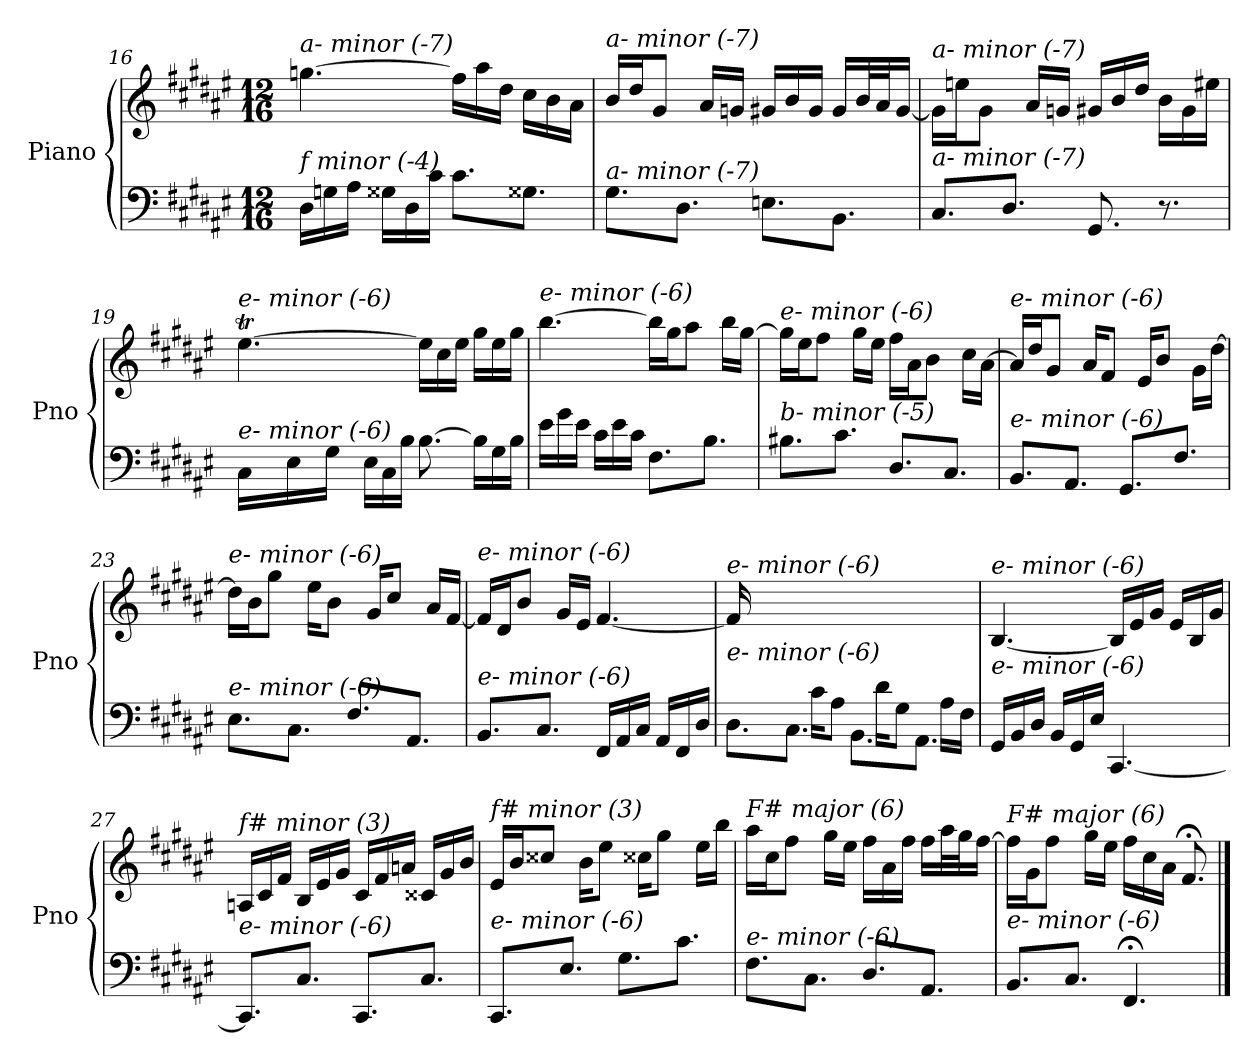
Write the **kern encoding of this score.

**kern	**kern
*part1	*part1
*staff2	*staff1
*I"Piano	*
*I'Pno	*
!!LO:LB:g=z
*clefF4	*clefG2
*k[f#c#g#d#a#e#]	*k[f#c#g#d#a#e#]
*F#:	*F#:
*M12/16	*M12/16
=16	=16
!	!LO:TX:i:t=a- minor (-7)
!LO:TX:i:t=f minor (-4)	!
16D#\LL	[4.ggni\
16Gni\	.
16A#\JJ	.
16G##i\LL	.
16D#\	.
16c#\JJ	.
8.c#\L	16ff##\LL]
.	16aa#\
.	16dd#\JJ
8.G##Xi\J	16cc#\LL
.	16b\
.	16a#\JJ
=17	=17
!	!LO:TX:i:t=a- minor (-7)
!LO:TX:i:t=a- minor (-7)	!
8.G#\L	16b/LL
.	16dd#/J
.	8g#/J
8.D#\J	.
.	16a#/LL
.	16gni/JJ
8.En\L	16g#/LL
.	16b/
.	16g#/JJ
8.BB\J	16g#/LL
.	32b/L
.	32a#/J
.	[16g#/JJ
=18	=18
!	!LO:TX:i:t=a- minor (-7)
!LO:TX:i:t=a- minor (-7)	!
8.C#/L	16g#\LL]
.	16een\J
.	8g#\J
8.D#/J	.
.	16a#/LL
.	16gni/JJ
8.GG#/	16g#/LL
.	16b/
.	16dd#/JJ
8.r	16b\LL
.	16g#\
.	16ee#X\JJ
!!LO:LB:g=z
=19	=19
*^	*^
*	*	*	*Xtuplet
!	!	!LO:TX:i:t=e- minor (-6)	!
!LO:TX:i:t=e- minor (-6)	!	!	!
4.ryy	16C#\LL	[4.ee#t\	112%3ff#yy
.	.	.	112%3ee#yy
.	.	.	112%3ff#yy
.	16E#\	.	.
.	.	.	112%3ee#yy
.	.	.	112%3ff#yy
.	16G#\JJ	.	.
.	.	.	112%3ee#yy
.	.	.	14%3ee#yy
.	16E#\LL	.	.
.	16C#\	.	.
.	16B\JJ	.	.
4.ryy	[8.B\	16ee#\LL]	4.ryy
.	.	16cc#\	.
.	.	16ee#\JJ	.
.	16B\LL]	16gg#\LL	.
.	16G#\	16ee#\	.
.	16B\JJ	16gg#\JJ	.
*	*	*v	*v
=20	=20	=20
!	!	!LO:TX:i:t=e- minor (-6)
!LO:TX:i:t=e- minor (-6)	!	!
*v	*v	*
16e#\LL	[4.bb\
16g#\	.
16e#\JJ	.
16c#\LL	.
16e#\	.
16c#\JJ	.
8.F#\L	16bb\LL]
.	16gg#\J
.	8aa#\J
8.B\J	.
.	16bb\LL
.	[16gg#\JJ
=21	=21
!	!LO:TX:i:t=e- minor (-6)
!LO:TX:i:t=b- minor (-5)	!
8.B#X\L	16gg#\LL]
.	16ee#\J
.	8ff#\J
8.c#\J	.
.	16gg#\LL
.	16ee#\JJ
8.D#/L	16ff#\LL
.	16a#\J
.	8b\J
8.C#/J	.
.	16cc#\LL
.	[16a#\JJ
=22	=22
!	!LO:TX:i:t=e- minor (-6)
!LO:TX:i:t=e- minor (-6)	!
8.BB/L	16a#/LL]
.	16dd#/J
.	8g#/J
8.AA#/J	.
.	16a#/KL
.	8f#/J
8.GG#/L	.
.	16e#/KL
.	8b/J
8.F#/J	.
.	16g#\LL
.	[16dd#\JJ
!!LO:LB:g=z
=23	=23
!	!LO:TX:i:t=e- minor (-6)
!LO:TX:i:t=e- minor (-6)	!
8.E#\L	16dd#\LL]
.	16b\J
.	8gg#\J
8.C#\J	.
.	16ee#\KL
.	8b\J
8.F#/L	.
.	16g#/KL
.	8cc#/J
8.AA#/J	.
.	16a#/LL
.	[16f#/JJ
=24	=24
!	!LO:TX:i:t=e- minor (-6)
!LO:TX:i:t=e- minor (-6)	!
8.BB/L	16f#/LL]
.	16d#/J
.	8b/J
8.C#/J	.
.	16g#/LL
.	16e#/JJ
16FF#/LL	[4.f#/
16AA#/	.
16C#/JJ	.
16AA#/LL	.
16FF#/	.
16D#/JJ	.
=25	=25
*^	*
!	!	!LO:TX:i:t=e- minor (-6)
!LO:TX:i:t=e- minor (-6)	!	!
16ryy	8.D#\L	16f#/LL]
16A#/J	.	2ryy
8B/J	.	.
.	8.C#\J	.
16c#\KL	.	.
8A#\J	.	.
.	8.BB\L	.
16d#\KL	.	.
8G#\J	.	.
.	8.AA#\J	8.ryy
16A#\LL	.	.
16F#\JJ	.	.
*v	*v	*
=26	=26
!	!LO:TX:i:t=e- minor (-6)
!LO:TX:i:t=e- minor (-6)	!
16GG#/LL	[4.B/
16BB/	.
16D#/JJ	.
16BB/LL	.
16GG#/	.
16E#/JJ	.
[4.CC#/	16B/LL]
.	16e#/
.	16g#/JJ
.	16e#/LL
.	16B/
.	16g#/JJ
!!LO:LB:g=z
=27	=27
!	!LO:TX:i:t=f# minor (3)
!LO:TX:i:t=e- minor (-6)	!
8.CC#/L]	16An/LL
.	16c#/
.	16f#/JJ
8.C#/J	16B/LL
.	16e#/
.	16g#/JJ
8.CC#/L	16c#/LL
.	16f#/
.	16an/JJ
8.C#/J	16c##Xi/LL
.	16g#/
.	16b/JJ
=28	=28
!	!LO:TX:i:t=f# minor (3)
!LO:TX:i:t=e- minor (-6)	!
8.CC#/L	16e#/LL
.	16b/J
.	8cc##Xi/J
8.E#/J	.
.	16b\KL
.	8ee#\J
8.G#\L	.
.	16cc##Xi\KL
.	8gg#\J
8.c#\J	.
.	16ee#\LL
.	16bb\JJ
=29	=29
!	!LO:TX:i:t=F# major (6)
!LO:TX:i:t=e- minor (-6)	!
8.F#\L	16aa#\LL
.	16cc#\J
.	8ff#\J
8.C#\J	.
.	16gg#\LL
.	16ee#\JJ
8.D#/L	16ff#\LL
.	16a#\
.	16ff#\JJ
8.AA#/J	16ff#\LL
.	32aa#\L
.	32gg#\J
.	[16ff#\JJ
=30	=30
!	!LO:TX:i:t=F# major (6)
!LO:TX:i:t=e- minor (-6)	!
8.BB/L	16ff#\LL]
.	16g#\J
.	8ff#\J
8.C#/J	.
.	16gg#\LL
.	16ee#\JJ
4.FF#;/	16ff#\LL
.	16cc#\
.	16a#\JJ
.	8.f#;</
==	==
*-	*-
